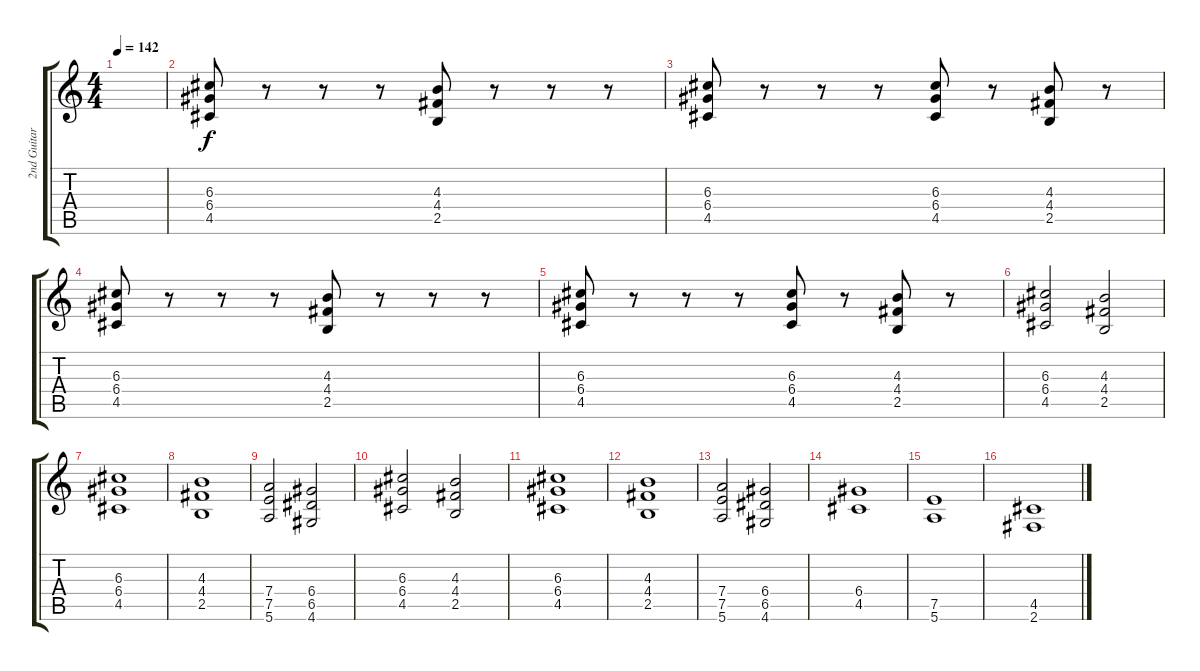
\track ("2nd Guitar" "2nd Guitar") {instrument distortionguitar}
\staff {score tabs}
\tuning (E4 B3 G3 D3 A2 E2) {hide}
\ts (4 4)
\tempo 142
\clef g2
\ks c
|
(6.3 6.4 4.5).8 r.8 r.8 r.8 (4.3 4.4 2.5).8 r.8 r.8 r.8 |
(6.3 6.4 4.5).8 r.8 r.8 r.8 (6.3 6.4 4.5).8 r.8 (4.3 4.4 2.5).8 r.8 |
(6.3 6.4 4.5).8 r.8 r.8 r.8 (4.3 4.4 2.5).8 r.8 r.8 r.8 |
(6.3 6.4 4.5).8 r.8 r.8 r.8 (6.3 6.4 4.5).8 r.8 (4.3 4.4 2.5).8 r.8 |
(6.3 6.4 4.5).2 (4.3 4.4 2.5).2 |
(6.3 6.4 4.5).1 |
(4.3 4.4 2.5).1 |
(7.4 7.5 5.6).2 (6.4 6.5 4.6).2 |
(6.3 6.4 4.5).2 (4.3 4.4 2.5).2 |
(6.3 6.4 4.5).1 |
(4.3 4.4 2.5).1 |
(7.4 7.5 5.6).2 (6.4 6.5 4.6).2 |
(6.4 4.5).1 |
(7.5 5.6).1 |
(4.5 2.6).1
